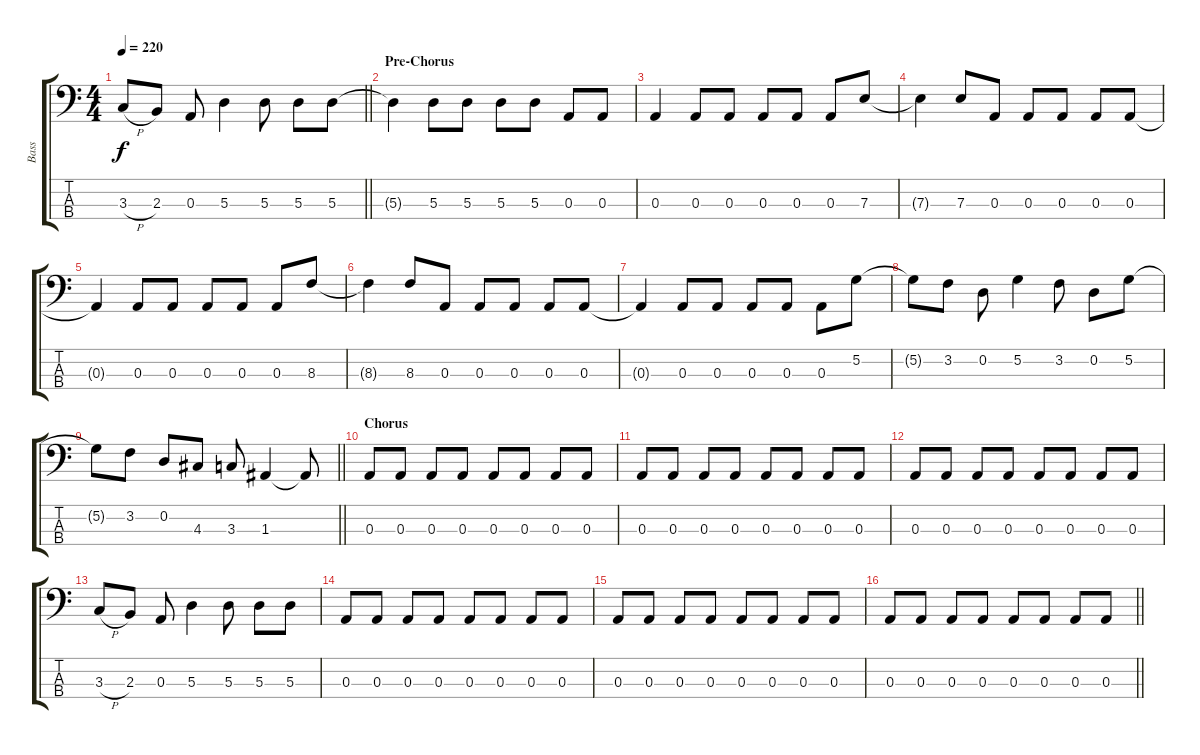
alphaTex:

\track ("Bass" "Bass") {instrument electricbasspick}
\staff {score tabs}
\tuning (G2 D2 A1 E1) {hide}
\ts (4 4)
\tempo 220
\clef f4
\barLineRight lightlight
\ks c
3.3{h}.8{dy f} 2.3.8 0.3.8 5.3.4 5.3.8 5.3.8 5.3.8 |
\section ("" "Pre-Chorus")
5.3{t}.4 5.3.8 5.3.8 5.3.8 5.3.8 0.3.8 0.3.8 |
0.3.4 0.3.8 0.3.8 0.3.8 0.3.8 0.3.8 7.3.8 |
7.3{t}.4 7.3.8 0.3.8 0.3.8 0.3.8 0.3.8 0.3.8 |
0.3{t}.4 0.3.8 0.3.8 0.3.8 0.3.8 0.3.8 8.3.8 |
8.3{t}.4 8.3.8 0.3.8 0.3.8 0.3.8 0.3.8 0.3.8 |
0.3{t}.4 0.3.8 0.3.8 0.3.8 0.3.8 0.3.8 5.2.8 |
5.2{t}.8 3.2.8 0.2.8 5.2.4 3.2.8 0.2.8 5.2.8 |
\barLineRight lightlight
5.2{t}.8 3.2.8 0.2.8 4.3.8 3.3.8 1.3.4 1.3{t}.8 |
\section ("" "Chorus")
0.3.8 0.3.8 0.3.8 0.3.8 0.3.8 0.3.8 0.3.8 0.3.8 |
0.3.8 0.3.8 0.3.8 0.3.8 0.3.8 0.3.8 0.3.8 0.3.8 |
0.3.8 0.3.8 0.3.8 0.3.8 0.3.8 0.3.8 0.3.8 0.3.8 |
3.3{h}.8 2.3.8 0.3.8 5.3.4 5.3.8 5.3.8 5.3.8 |
0.3.8 0.3.8 0.3.8 0.3.8 0.3.8 0.3.8 0.3.8 0.3.8 |
0.3.8 0.3.8 0.3.8 0.3.8 0.3.8 0.3.8 0.3.8 0.3.8 |
\barLineRight lightlight
0.3.8 0.3.8 0.3.8 0.3.8 0.3.8 0.3.8 0.3.8 0.3.8
